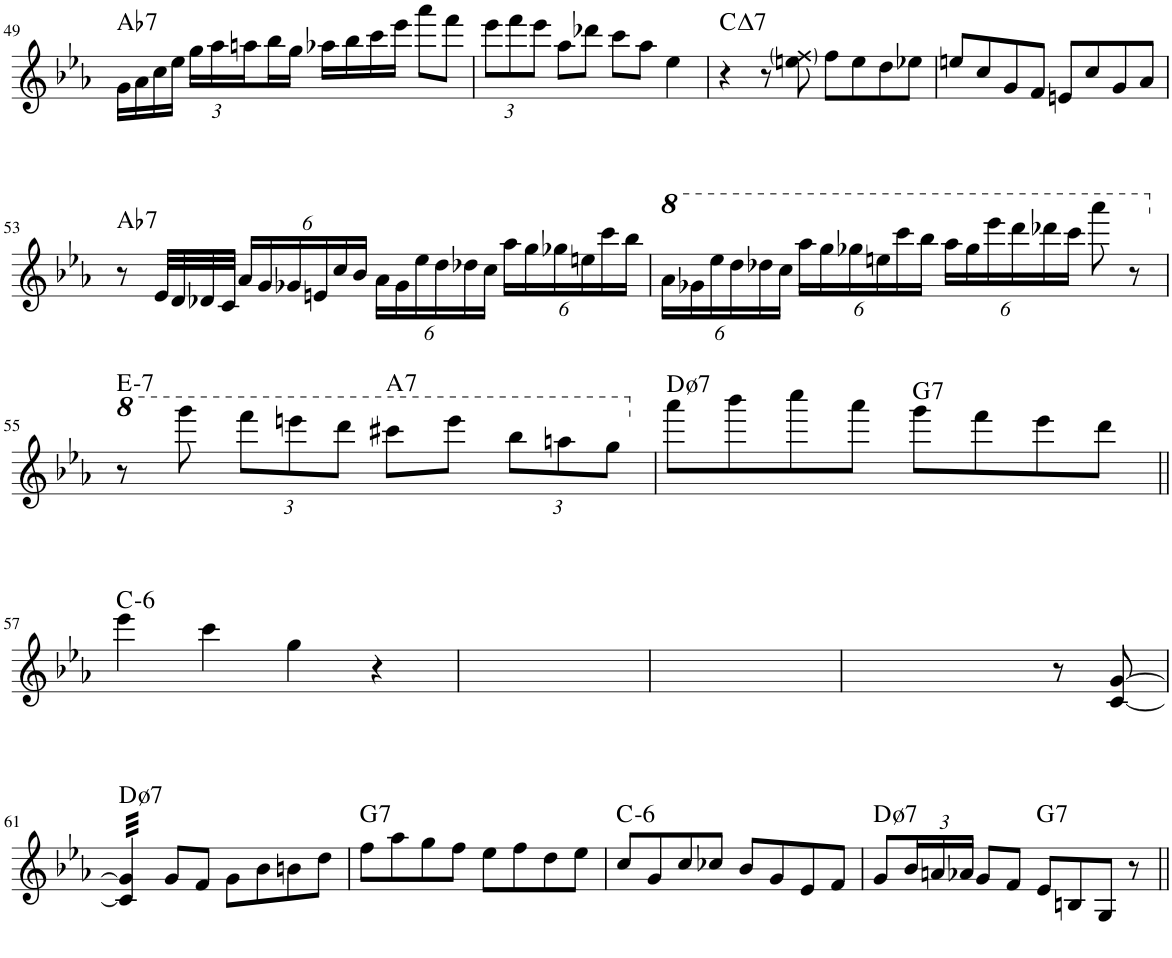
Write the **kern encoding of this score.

**kern	**harte
*part1	*part1
*staff1	*
*I"Piano	*
*I'Pno.	*
!!LO:PB:g=z
*clefG2	*
*k[b-e-a-]	*
*M4/4	*
=49	=49
!	!LO:H:kt=7
16g\LL	Ab:7
16a-\	.
16cc\	.
16ee-\JJ	.
*Xbrackettup	*
24gg\LL	.
24aa-\	.
24aan\	.
16bb-\	.
16gg\JJ	.
16aa-X\LL	.
16bb-\	.
16ccc\	.
16eee-\JJ	.
8aaa-\L	.
8fff\J	.
=50	=50
12eee-\L	.
12fff\	.
12eee-\J	.
8aa-\L	.
8ddd-X\J	.
8ccc\L	.
8aa-\J	.
4ee-\	.
=51	=51
!	!LO:H:kt=7
4r	C:maj7
8r	.
8een\ 8ff\	.
8ff\L	.
8ee\	.
8dd\	.
8ee-X\J	.
=52	=52
8een/L	.
8cc/	.
8g/	.
8f/J	.
8en/L	.
8cc/	.
8g/	.
8a-/J	.
!!LO:LB:g=z
=53	=53
!	!LO:H:kt=7
8r	Ab:7
32e-/LLL	.
32d/	.
32d-X/	.
32c/JJJ	.
24a-/LL	.
24g/	.
24g-X/	.
24en/	.
24cc/	.
24b-/JJ	.
24a-\LL	.
24g-\	.
24ee-\	.
24dd\	.
24dd-X\	.
24cc\JJ	.
24aa-\LL	.
24gg\	.
24gg-X\	.
24een\	.
24ccc\	.
24bb-\JJ	.
=54	=54
*8va	*
24aa-\LL	.
24gg-X\	.
24eee-\	.
24ddd\	.
24ddd-X\	.
24ccc\JJ	.
24aaa-\LL	.
24ggg\	.
24ggg-X\	.
24eeen\	.
24cccc\	.
24bbb-\JJ	.
24aaa-\LL	.
24ggg-\	.
24eeee-\	.
24dddd\	.
24dddd-X\	.
24cccc\JJ	.
8aaaa-\	.
8r	.
!!LO:LB:g=z
=55	=55
*X8va	*
*8va	*
!	!LO:H:kt=7
8r	E:min7
8gggg\	.
12ffff\L	.
12eeeen\	.
12dddd\J	.
!	!LO:H:kt=7
8cccc#X\L	A:7
8eeee\J	.
12bbb-\L	.
12aaan\	.
12ggg\J	.
=56	=56
*X8va	*
!	!LO:H:kt=7
8aaa-\L	D:hdim7
8bbb-\	.
8cccc\	.
8aaa-\J	.
!	!LO:H:kt=7
8ggg\L	G:7
8fff\	.
8eee-\	.
8ddd\J	.
!!LO:LB:g=z
=57||	=57||
!	!LO:H:kt=6
4eee-\	C:min6
4ccc\	.
4gg\	.
4r	.
=58	=58
1ryy	.
=59	=59
1ryy	.
=60	=60
2ryy	.
4ryy	.
8r	.
[8c/ [8g/	.
!!LO:LB:g=z
=61	=61
!	!LO:H:kt=7
*tremolo	*
32c/] 32g/]LLL	D:hdim7
32c/ 32g/	.
32c/ 32g/	.
32c/ 32g/	.
32c/ 32g/	.
32c/ 32g/	.
32c/ 32g/	.
32c/ 32g/JJJ	.
*Xtremolo	*
8g/L	.
8f/J	.
8g\L	.
8b-\	.
8bn\	.
8dd\J	.
=62	=62
!	!LO:H:kt=7
8ff\L	G:7
8aa-\	.
8gg\	.
8ff\J	.
8ee-\L	.
8ff\	.
8dd\	.
8ee-\J	.
=63	=63
!	!LO:H:kt=6
8cc/L	C:min6
8g/	.
8cc/	.
8cc-X/J	.
8b-/L	.
8g/	.
8e-/	.
8f/J	.
=64	=64
!	!LO:H:kt=7
8g/L	D:hdim7
24b-/L	.
24an/	.
24a-X/JJ	.
8g/L	.
8f/J	.
!	!LO:H:kt=7
8e-/L	G:7
8Bn/	.
8G/J	.
8r	.
=||	=||
*-	*-
